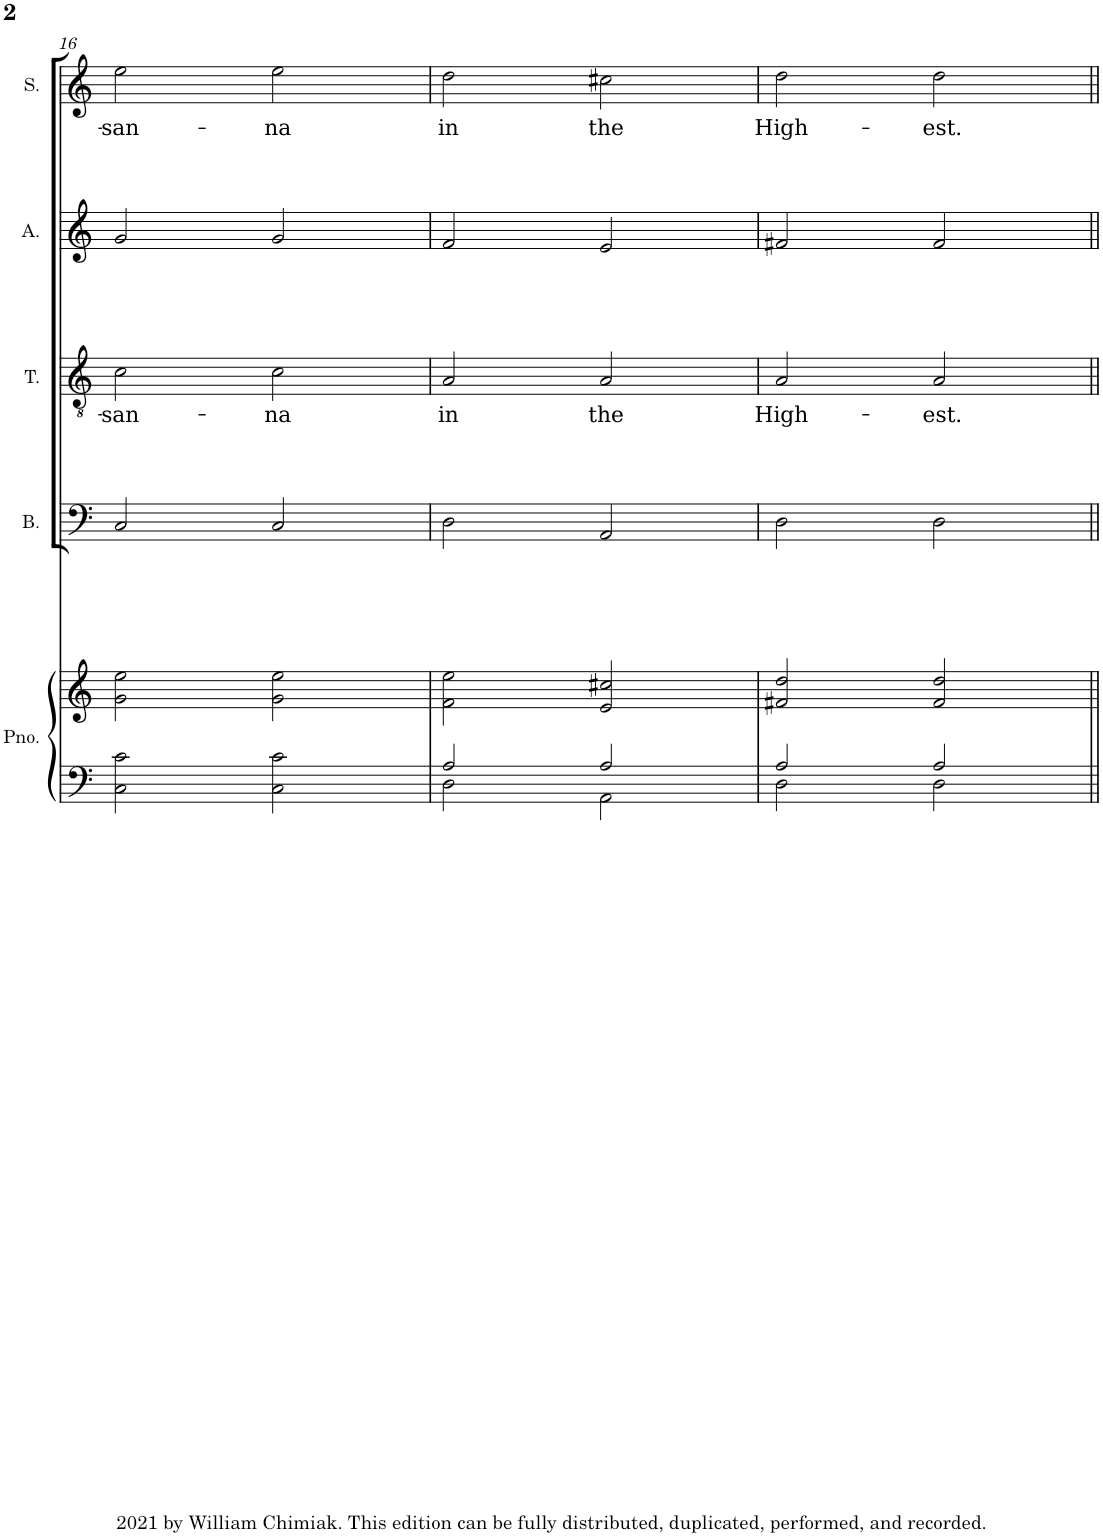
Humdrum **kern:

**kern	**kern	**kern	**kern	**text	**kern	**kern	**text
*part5	*part5	*part4	*part3	*part3	*part2	*part1	*part1
*staff6	*staff5	*staff4	*staff3	*staff3	*staff2	*staff1	*staff1
*I"Piano (for  Practice only)	*	*I"Bass	*I"Tenor	*	*I"Alto	*I"Soprano	*
*I'Pno.	*	*I'B.	*I'T.	*	*I'A.	*I'S.	*
!!LO:PB:g=z
*clefF4	*clefG2	*clefF4	*clefGv2	*	*clefG2	*clefG2	*
*k[]	*k[]	*k[]	*k[]	*	*k[]	*k[]	*
*M4/4	*M4/4	*M4/4	*M4/4	*	*M4/4	*M4/4	*
=16	=16	=16	=16	=16	=16	=16	=16
!	!	!	!	!LO:LY:b	!	!	!LO:LY:b
2C\ 2c\	2g\ 2ee\	2C/	2c\	-san-	2g/	2ee\	-san-
!	!	!	!	!LO:LY:b	!	!	!LO:LY:b
2C\ 2c\	2g\ 2ee\	2C/	2c\	-na	2g/	2ee\	-na
=17	=17	=17	=17	=17	=17	=17	=17
*^	*	*	*	*	*	*	*
!	!	!	!	!	!LO:LY:b	!	!	!LO:LY:b
2A/	2D\	2f\ 2ee\	2D\	2A/	in	2f/	2dd\	in
!	!	!	!	!	!LO:LY:b	!	!	!LO:LY:b
2A/	2AA\	2e/ 2cc#X/	2AA/	2A/	the	2e/	2cc#X\	the
=18	=18	=18	=18	=18	=18	=18	=18	=18
!	!	!	!	!	!LO:LY:b	!	!	!LO:LY:b
2A/	2D\	2f#X/ 2dd/	2D\	2A/	High-	2f#X/	2dd\	High-
!	!	!	!	!	!LO:LY:b	!	!	!LO:LY:b
2A/	2D\	2f#/ 2dd/	2D\	2A/	-est.	2f#/	2dd\	-est.
*v	*v	*	*	*	*	*	*	*
=||	=||	=||	=||	=||	=||	=||	=||
*-	*-	*-	*-	*-	*-	*-	*-
